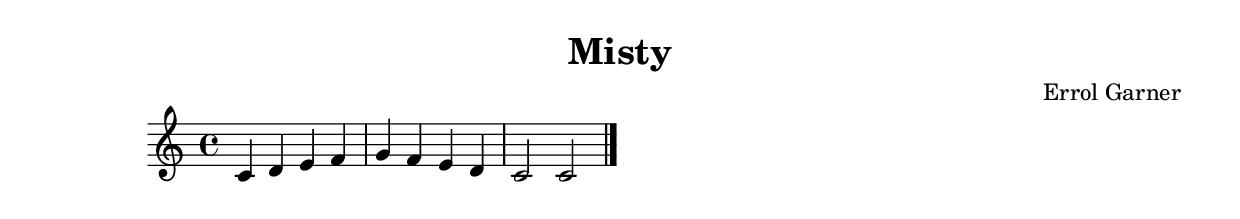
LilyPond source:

\version "2.24.4"

\header {
  title = "Misty"
  composer = "Errol Garner"
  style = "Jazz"
}

\score {
  \new Staff {
    \clef treble
    \time 4/4
    \key c \major
    
    % Simple chord progression placeholder
    c'4 d' e' f' |
    g' f' e' d' |
    c'2 c'2 |
    \bar "|."
  }
  \layout {}
  \midi {
    \tempo 4 = 120
  }
}